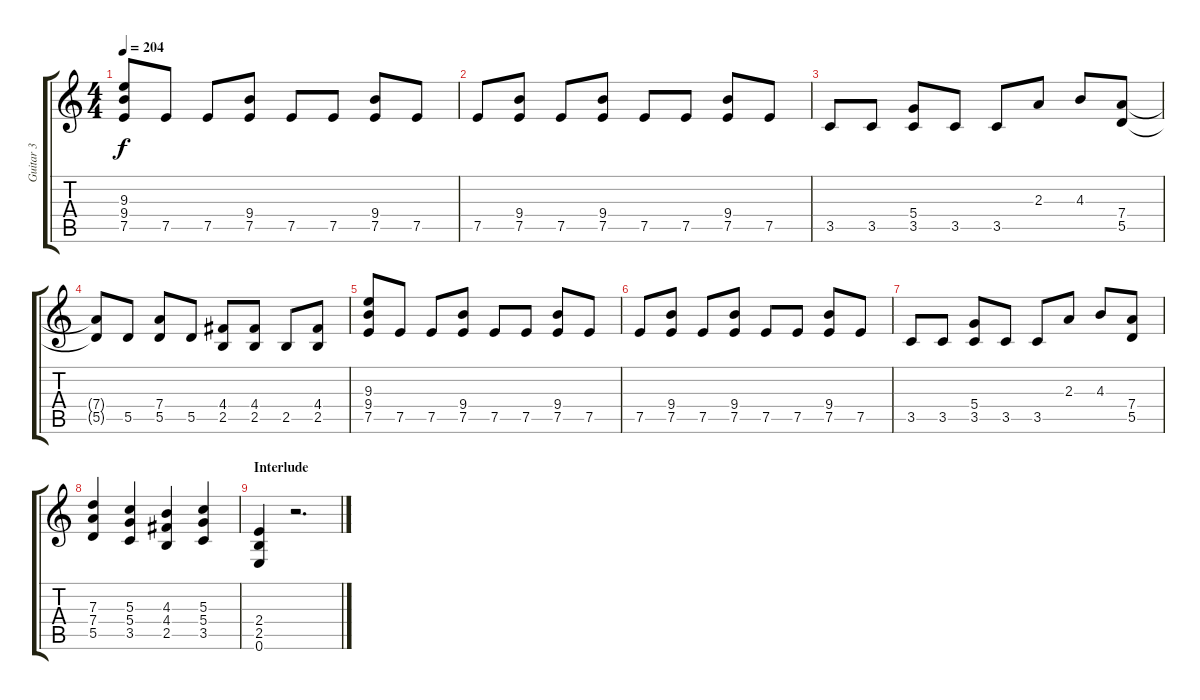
\track ("Guitar 3" "Guitar 3") {instrument distortionguitar}
\staff {score tabs}
\tuning (E4 B3 G3 D3 A2 E2) {hide}
\ts (4 4)
\tempo 204
\clef g2
\ks c
(9.3 9.4 7.5).8{dy f} 7.5.8 7.5.8 (9.4 7.5).8 7.5.8 7.5.8 (9.4 7.5).8 7.5.8 |
7.5.8 (9.4 7.5).8 7.5.8 (9.4 7.5).8 7.5.8 7.5.8 (9.4 7.5).8 7.5.8 |
3.5.8 3.5.8 (5.4 3.5).8 3.5.8 3.5.8 2.3.8 4.3.8 (7.4 5.5).8 |
(7.4{t} 5.5{t}).8 5.5.8 (7.4 5.5).8 5.5.8 (4.4 2.5).8 (4.4 2.5).8 2.5.8 (4.4 2.5).8 |
(9.3 9.4 7.5).8 7.5.8 7.5.8 (9.4 7.5).8 7.5.8 7.5.8 (9.4 7.5).8 7.5.8 |
7.5.8 (9.4 7.5).8 7.5.8 (9.4 7.5).8 7.5.8 7.5.8 (9.4 7.5).8 7.5.8 |
3.5.8 3.5.8 (5.4 3.5).8 3.5.8 3.5.8 2.3.8 4.3.8 (7.4 5.5).8 |
(7.3 7.4 5.5).4 (5.3 5.4 3.5).4 (4.3 4.4 2.5).4 (5.3 5.4 3.5).4 |
\section ("" "Interlude")
(2.4 2.5 0.6).4 r.2{d}
